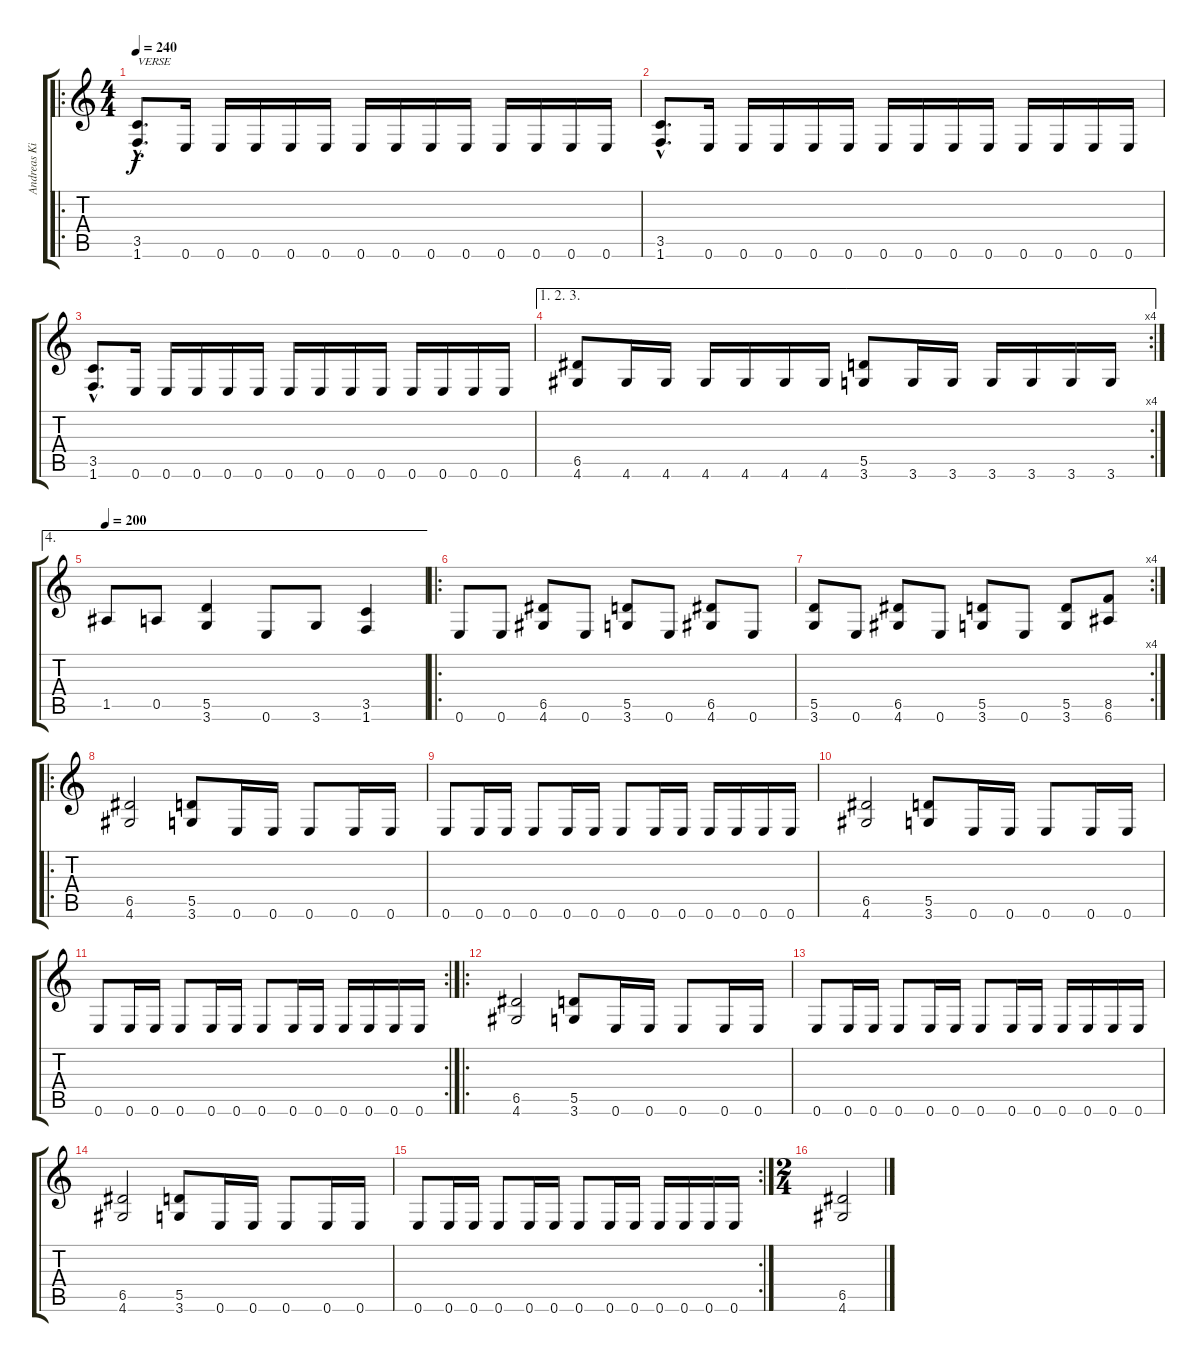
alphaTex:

\track ("Andreas Kisser" "Andreas Ki") {instrument distortionguitar}
\staff {score tabs}
\tuning (E4 B3 G3 D3 A2 E2) {hide}
\ro
\ts (4 4)
\tempo 240
\clef g2
\ks c
(3.5{hac} 1.6{hac}).8{d txt "VERSE" dy f} 0.6.16 0.6.16 0.6.16 0.6.16 0.6.16 0.6.16 0.6.16 0.6.16 0.6.16 0.6.16 0.6.16 0.6.16 0.6.16 |
(3.5{hac} 1.6{hac}).8{d} 0.6.16 0.6.16 0.6.16 0.6.16 0.6.16 0.6.16 0.6.16 0.6.16 0.6.16 0.6.16 0.6.16 0.6.16 0.6.16 |
(3.5{hac} 1.6{hac}).8{d} 0.6.16 0.6.16 0.6.16 0.6.16 0.6.16 0.6.16 0.6.16 0.6.16 0.6.16 0.6.16 0.6.16 0.6.16 0.6.16 |
\ae (1 2 3)
\rc 4
(6.5 4.6).8 4.6.16 4.6.16 4.6.16 4.6.16 4.6.16 4.6.16 (5.5 3.6).8 3.6.16 3.6.16 3.6.16 3.6.16 3.6.16 3.6.16 |
\ae 4
\tempo 200
1.5.8 0.5.8 (5.5 3.6).4 0.6.8 3.6.8 (3.5 1.6).4 |
\ro
0.6.8 0.6.8 (6.5 4.6).8 0.6.8 (5.5 3.6).8 0.6.8 (6.5 4.6).8 0.6.8 |
\rc 4
(5.5 3.6).8 0.6.8 (6.5 4.6).8 0.6.8 (5.5 3.6).8 0.6.8 (5.5 3.6).8 (8.5 6.6).8 |
\ro
(6.5 4.6).2 (5.5 3.6).8 0.6.16 0.6.16 0.6.8 0.6.16 0.6.16 |
0.6.8 0.6.16 0.6.16 0.6.8 0.6.16 0.6.16 0.6.8 0.6.16 0.6.16 0.6.16 0.6.16 0.6.16 0.6.16 |
(6.5 4.6).2 (5.5 3.6).8 0.6.16 0.6.16 0.6.8 0.6.16 0.6.16 |
\rc 2
0.6.8 0.6.16 0.6.16 0.6.8 0.6.16 0.6.16 0.6.8 0.6.16 0.6.16 0.6.16 0.6.16 0.6.16 0.6.16 |
\ro
(6.5 4.6).2 (5.5 3.6).8 0.6.16 0.6.16 0.6.8 0.6.16 0.6.16 |
0.6.8 0.6.16 0.6.16 0.6.8 0.6.16 0.6.16 0.6.8 0.6.16 0.6.16 0.6.16 0.6.16 0.6.16 0.6.16 |
(6.5 4.6).2 (5.5 3.6).8 0.6.16 0.6.16 0.6.8 0.6.16 0.6.16 |
\rc 2
0.6.8 0.6.16 0.6.16 0.6.8 0.6.16 0.6.16 0.6.8 0.6.16 0.6.16 0.6.16 0.6.16 0.6.16 0.6.16 |
\ts (2 4)
(6.5 4.6).2
